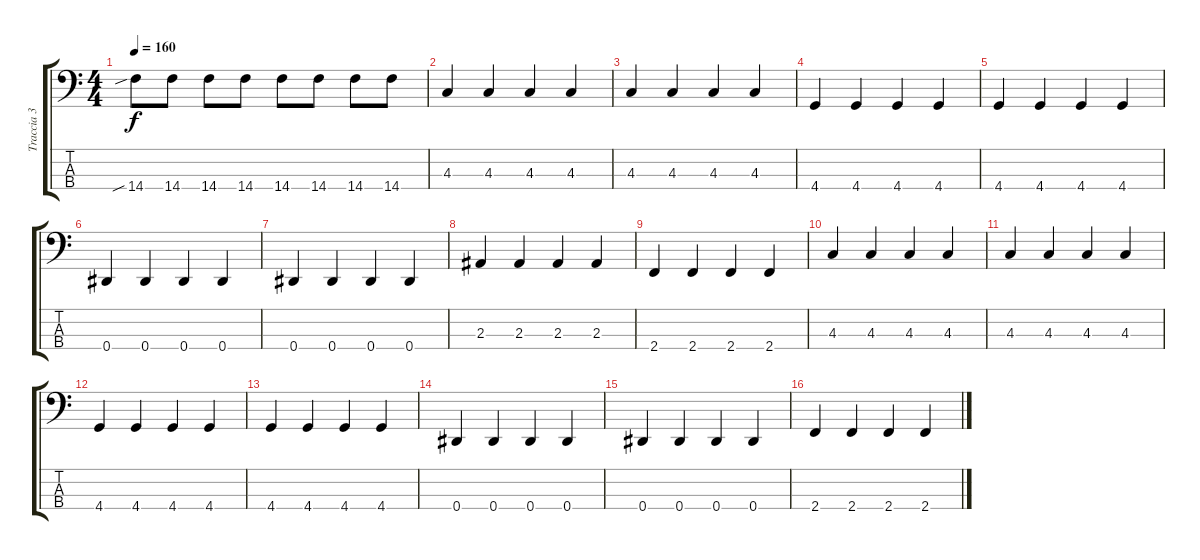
\track ("Traccia 3" "Traccia 3") {instrument electricbassfinger}
\staff {score tabs}
\tuning (Gb2 Db2 Ab1 Eb1) {hide}
\ts (4 4)
\tempo 160
\clef f4
\ks c
14.4{sib}.8{dy f} 14.4.8 14.4.8 14.4.8 14.4.8 14.4.8 14.4.8 14.4.8 |
4.3.4 4.3.4 4.3.4 4.3.4 |
4.3.4 4.3.4 4.3.4 4.3.4 |
4.4.4 4.4.4 4.4.4 4.4.4 |
4.4.4 4.4.4 4.4.4 4.4.4 |
0.4.4 0.4.4 0.4.4 0.4.4 |
0.4.4 0.4.4 0.4.4 0.4.4 |
2.3.4 2.3.4 2.3.4 2.3.4 |
2.4.4 2.4.4 2.4.4 2.4.4 |
4.3.4 4.3.4 4.3.4 4.3.4 |
4.3.4 4.3.4 4.3.4 4.3.4 |
4.4.4 4.4.4 4.4.4 4.4.4 |
4.4.4 4.4.4 4.4.4 4.4.4 |
0.4.4 0.4.4 0.4.4 0.4.4 |
0.4.4 0.4.4 0.4.4 0.4.4 |
2.4.4 2.4.4 2.4.4 2.4.4
